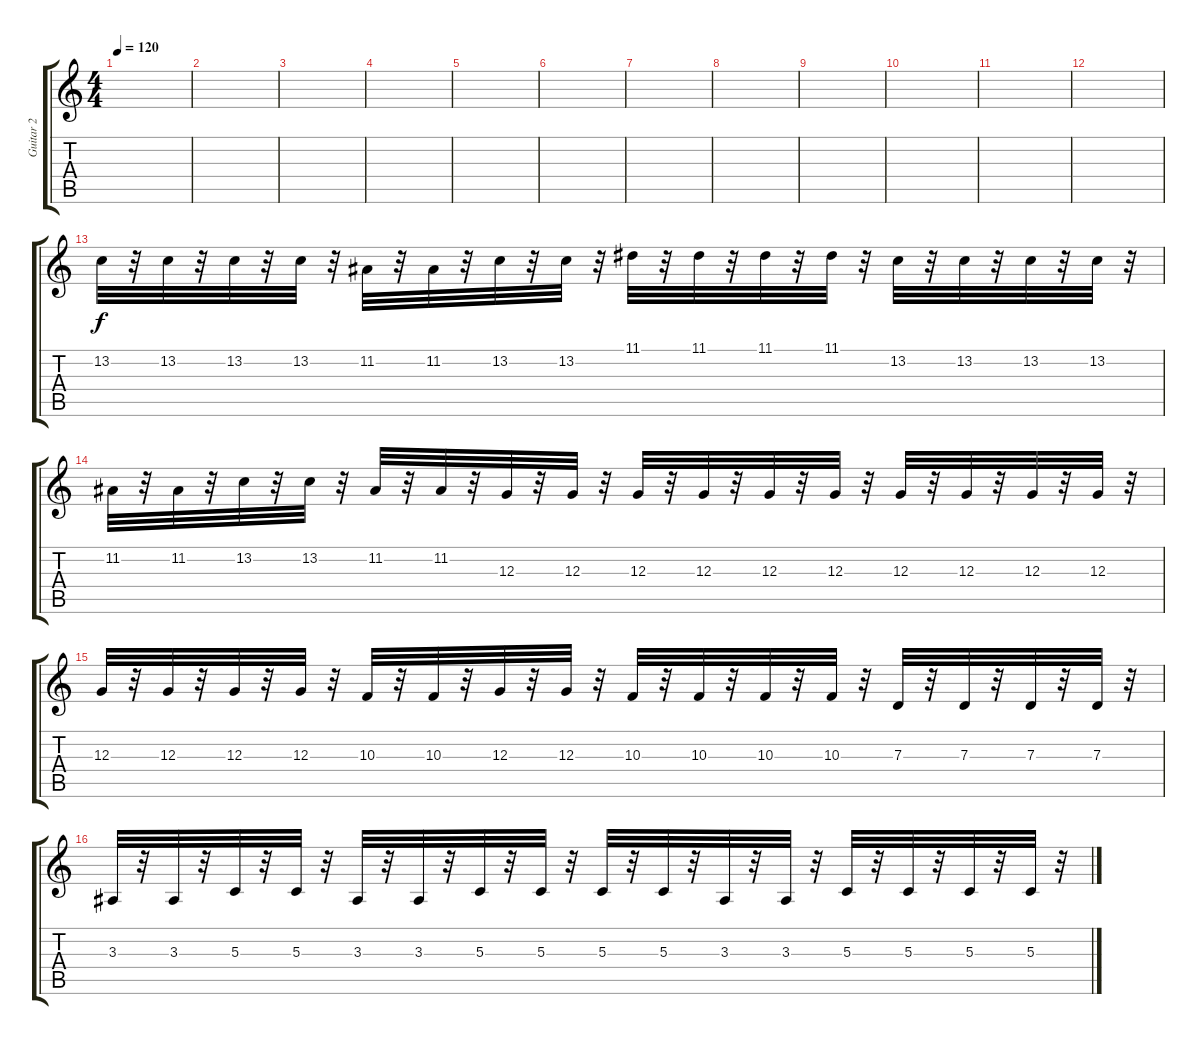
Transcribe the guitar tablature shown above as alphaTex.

\track ("Guitar 2" "Guitar 2") {instrument lead8bassandlead}
\staff {score tabs}
\tuning (E4 B3 G3 D3 A2 E2) {hide}
\ts (4 4)
\tempo 120
\clef g2
\ks c
|
|
|
|
|
|
|
|
|
|
|
|
13.2.32 r.32 13.2.32 r.32 13.2.32 r.32 13.2.32 r.32 11.2.32 r.32 11.2.32 r.32 13.2.32 r.32 13.2.32 r.32 11.1.32 r.32 11.1.32 r.32 11.1.32 r.32 11.1.32 r.32 13.2.32 r.32 13.2.32 r.32 13.2.32 r.32 13.2.32 r.32 |
11.2.32 r.32 11.2.32 r.32 13.2.32 r.32 13.2.32 r.32 11.2.32 r.32 11.2.32 r.32 12.3.32 r.32 12.3.32 r.32 12.3.32 r.32 12.3.32 r.32 12.3.32 r.32 12.3.32 r.32 12.3.32 r.32 12.3.32 r.32 12.3.32 r.32 12.3.32 r.32 |
12.3.32 r.32 12.3.32 r.32 12.3.32 r.32 12.3.32 r.32 10.3.32 r.32 10.3.32 r.32 12.3.32 r.32 12.3.32 r.32 10.3.32 r.32 10.3.32 r.32 10.3.32 r.32 10.3.32 r.32 7.3.32 r.32 7.3.32 r.32 7.3.32 r.32 7.3.32 r.32 |
3.3.32 r.32 3.3.32 r.32 5.3.32 r.32 5.3.32 r.32 3.3.32 r.32 3.3.32 r.32 5.3.32 r.32 5.3.32 r.32 5.3.32 r.32 5.3.32 r.32 3.3.32 r.32 3.3.32 r.32 5.3.32 r.32 5.3.32 r.32 5.3.32 r.32 5.3.32 r.32
